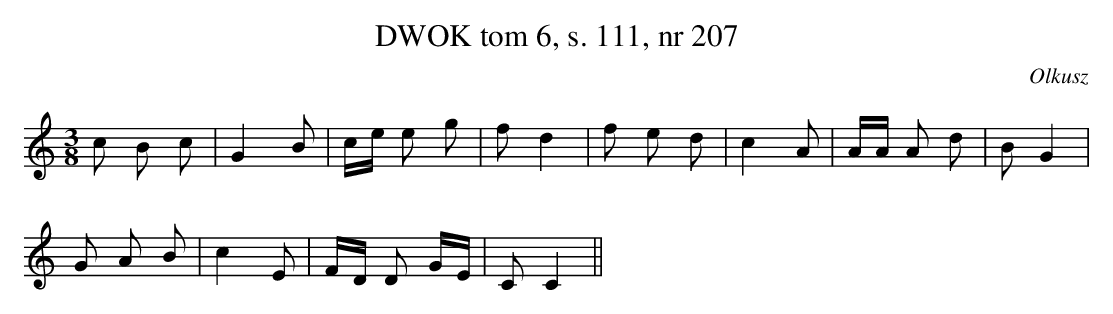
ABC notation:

X:1
T:DWOK tom 6, s. 111, nr 207
O:Olkusz
L:1/16
M:3/8
K:C
c2 B2 c2|G4 B2|ce e2 g2|f2 d4|f2 e2 d2|c4 A2|AA A2 d2|B2 G4|
G2 A2 B2|c4 E2|FD D2 GE|C2 C4||
